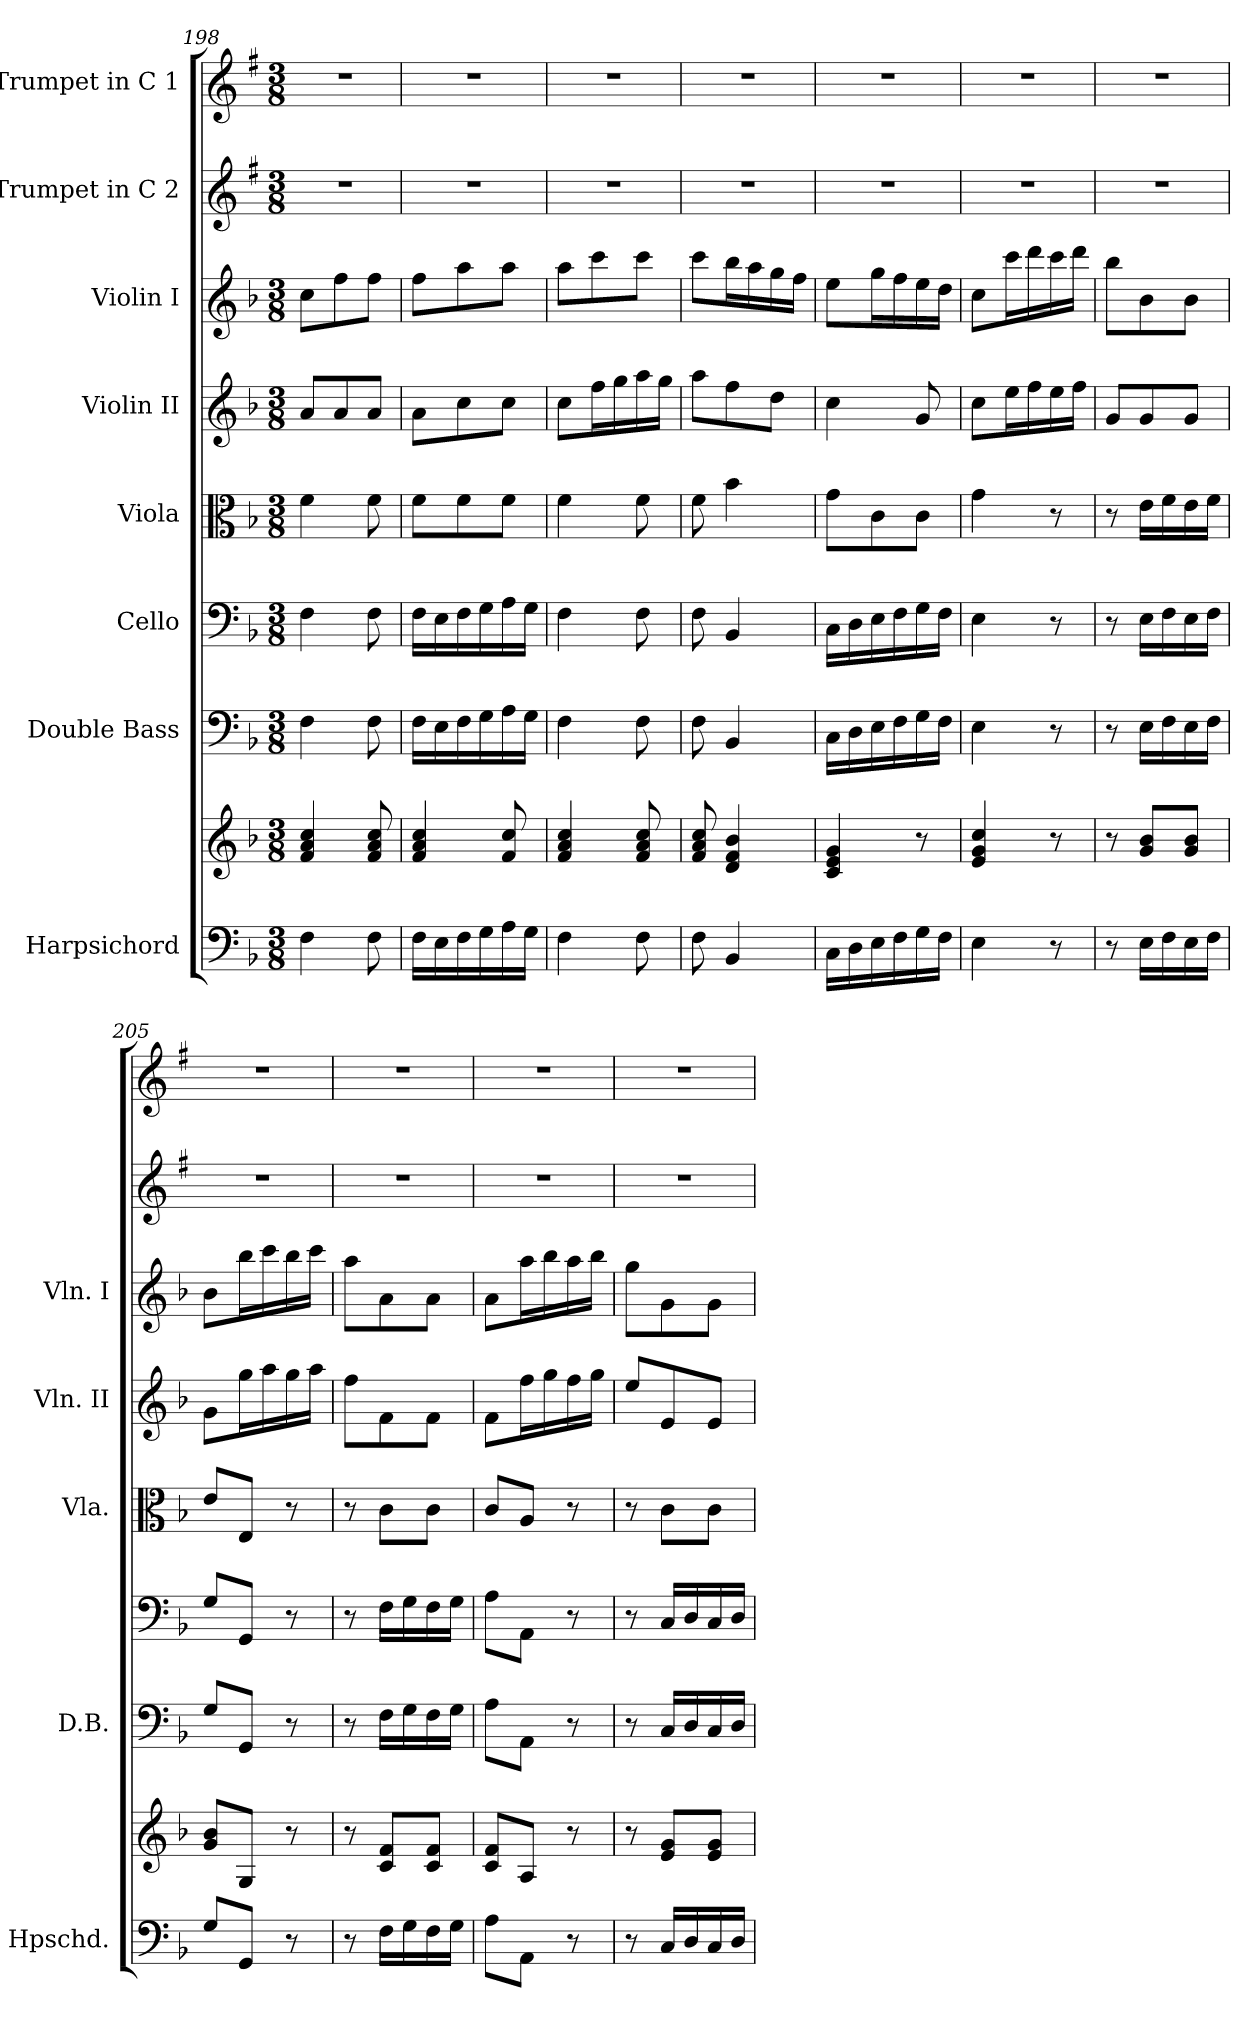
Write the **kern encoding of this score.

**kern	**kern	**kern	**kern	**kern	**kern	**kern	**kern	**kern
*part8	*part8	*part7	*part6	*part5	*part4	*part3	*part2	*part1
*staff9	*staff8	*staff7	*staff6	*staff5	*staff4	*staff3	*staff2	*staff1
*I"Harpsichord	*	*I"Double Bass	*I"Cello	*I"Viola	*I"Violin II	*I"Violin I	*I"Trumpet in C 2	*I"Trumpet in C 1
*I'Hpschd.	*	*I'D.B.	*	*I'Vla.	*I'Vln. II	*I'Vln. I	*	*
!!LO:PB:g=z
*clefF4	*clefG2	*clefF4	*clefF4	*clefC3	*clefG2	*clefG2	*clefG2	*clefG2
*	*	*ITrd7c12	*	*	*	*	*ITrd1c2	*ITrd1c2
*k[b-]	*k[b-]	*k[b-]	*k[b-]	*k[b-]	*k[b-]	*k[b-]	*k[b-]	*k[b-]
*F:	*F:	*F:	*F:	*F:	*F:	*F:	*F:	*F:
*M3/8	*M3/8	*M3/8	*M3/8	*M3/8	*M3/8	*M3/8	*M3/8	*M3/8
=198	=198	=198	=198	=198	=198	=198	=198	=198
4F\	4f/ 4a/ 4cc/	4FF\	4F\	4f\	8a/L	8cc\L	4.r	4.r
.	.	.	.	.	8a/	8ff\	.	.
8F\	8f/ 8a/ 8cc/	8FF\	8F\	8f\	8a/J	8ff\J	.	.
=199	=199	=199	=199	=199	=199	=199	=199	=199
16F\LL	4f/ 4a/ 4cc/	16FF\LL	16F\LL	8f\L	8a\L	8ff\L	4.r	4.r
16E\	.	16EE\	16E\	.	.	.	.	.
16F\	.	16FF\	16F\	8f\	8cc\	8aa\	.	.
16G\	.	16GG\	16G\	.	.	.	.	.
16A\	8f/ 8cc/	16AA\	16A\	8f\J	8cc\J	8aa\J	.	.
16G\JJ	.	16GG\JJ	16G\JJ	.	.	.	.	.
=200	=200	=200	=200	=200	=200	=200	=200	=200
4F\	4f/ 4a/ 4cc/	4FF\	4F\	4f\	8cc\L	8aa\L	4.r	4.r
.	.	.	.	.	16ff\L	8ccc\	.	.
.	.	.	.	.	16gg\	.	.	.
8F\	8f/ 8a/ 8cc/	8FF\	8F\	8f\	16aa\	8ccc\J	.	.
.	.	.	.	.	16gg\JJ	.	.	.
=201	=201	=201	=201	=201	=201	=201	=201	=201
8F\	8f/ 8a/ 8cc/	8FF\	8F\	8f\	8aa\L	8ccc\L	4.r	4.r
4BB-/	4d/ 4f/ 4b-/	4BBB-/	4BB-/	4b-\	8ff\	16bb-\L	.	.
.	.	.	.	.	.	16aa\	.	.
.	.	.	.	.	8dd\J	16gg\	.	.
.	.	.	.	.	.	16ff\JJ	.	.
=202	=202	=202	=202	=202	=202	=202	=202	=202
16C\LL	4c/ 4e/ 4g/	16CC\LL	16C\LL	8g\L	4cc\	8ee\L	4.r	4.r
16D\	.	16DD\	16D\	.	.	.	.	.
16E\	.	16EE\	16E\	8c\	.	16gg\L	.	.
16F\	.	16FF\	16F\	.	.	16ff\	.	.
16G\	8r	16GG\	16G\	8c\J	8g/	16ee\	.	.
16F\JJ	.	16FF\JJ	16F\JJ	.	.	16dd\JJ	.	.
!!LO:PB:g=z
=203	=203	=203	=203	=203	=203	=203	=203	=203
4E\	4e/ 4g/ 4cc/	4EE\	4E\	4g\	8cc\L	8cc\L	4.r	4.r
.	.	.	.	.	16ee\L	16ccc\L	.	.
.	.	.	.	.	16ff\	16ddd\	.	.
8r	8r	8r	8r	8r	16ee\	16ccc\	.	.
.	.	.	.	.	16ff\JJ	16ddd\JJ	.	.
=204	=204	=204	=204	=204	=204	=204	=204	=204
8r	8r	8r	8r	8r	8g/L	8bb-\L	4.r	4.r
16E\LL	8g/ 8b-/L	16EE\LL	16E\LL	16e\LL	8g/	8b-\	.	.
16F\	.	16FF\	16F\	16f\	.	.	.	.
16E\	8g/ 8b-/J	16EE\	16E\	16e\	8g/J	8b-\J	.	.
16F\JJ	.	16FF\JJ	16F\JJ	16f\JJ	.	.	.	.
!!LO:PB:g=z
=205	=205	=205	=205	=205	=205	=205	=205	=205
8G/L	8g/ 8b-/L	8GG/L	8G/L	8e/L	8g\L	8b-\L	4.r	4.r
8GG/J	8G/J	8GGG/J	8GG/J	8E/J	16gg\L	16bb-\L	.	.
.	.	.	.	.	16aa\	16ccc\	.	.
8r	8r	8r	8r	8r	16gg\	16bb-\	.	.
.	.	.	.	.	16aa\JJ	16ccc\JJ	.	.
=206	=206	=206	=206	=206	=206	=206	=206	=206
8r	8r	8r	8r	8r	8ff\L	8aa\L	4.r	4.r
16F\LL	8c/ 8f/L	16FF\LL	16F\LL	8c\L	8f\	8a\	.	.
16G\	.	16GG\	16G\	.	.	.	.	.
16F\	8c/ 8f/J	16FF\	16F\	8c\J	8f\J	8a\J	.	.
16G\JJ	.	16GG\JJ	16G\JJ	.	.	.	.	.
=207	=207	=207	=207	=207	=207	=207	=207	=207
8A\L	8c/ 8f/L	8AA\L	8A\L	8c/L	8f\L	8a\L	4.r	4.r
8AA\J	8A/J	8AAA\J	8AA\J	8A/J	16ff\L	16aa\L	.	.
.	.	.	.	.	16gg\	16bb-\	.	.
8r	8r	8r	8r	8r	16ff\	16aa\	.	.
.	.	.	.	.	16gg\JJ	16bb-\JJ	.	.
=208	=208	=208	=208	=208	=208	=208	=208	=208
8r	8r	8r	8r	8r	8ee/L	8gg\L	4.r	4.r
16C/LL	8e/ 8g/L	16CC/LL	16C/LL	8c\L	8e/	8g\	.	.
16D/	.	16DD/	16D/	.	.	.	.	.
16C/	8e/ 8g/J	16CC/	16C/	8c\J	8e/J	8g\J	.	.
16D/JJ	.	16DD/JJ	16D/JJ	.	.	.	.	.
=	=	=	=	=	=	=	=	=
*-	*-	*-	*-	*-	*-	*-	*-	*-
